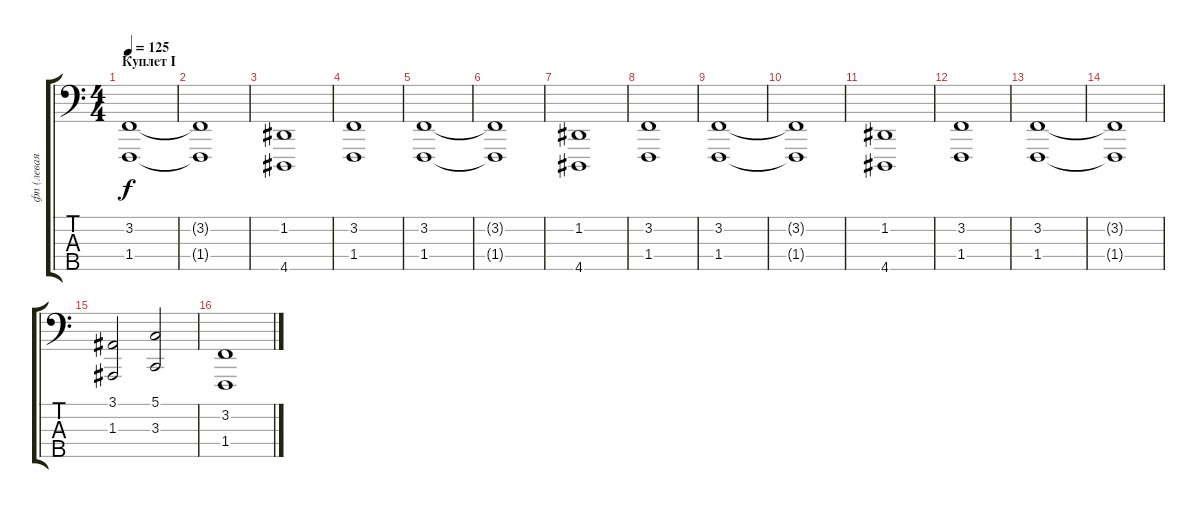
\track ("фп (левая рука)" "фп (левая ") {instrument acousticgrandpiano}
\staff {score tabs}
\tuning (G2 D2 A1 E1 B0) {hide}
\ts (4 4)
\section ("" "Куплет I")
\tempo 125
\clef f4
\ks c
(3.2 1.4).1{dy f} |
(3.2{t} 1.4{t}).1 |
(1.2 4.5).1 |
(3.2 1.4).1 |
(3.2 1.4).1 |
(3.2{t} 1.4{t}).1 |
(1.2 4.5).1 |
(3.2 1.4).1 |
(3.2 1.4).1 |
(3.2{t} 1.4{t}).1 |
(1.2 4.5).1 |
(3.2 1.4).1 |
(3.2 1.4).1 |
(3.2{t} 1.4{t}).1 |
(3.1 1.3).2 (5.1 3.3).2 |
(3.2 1.4).1
